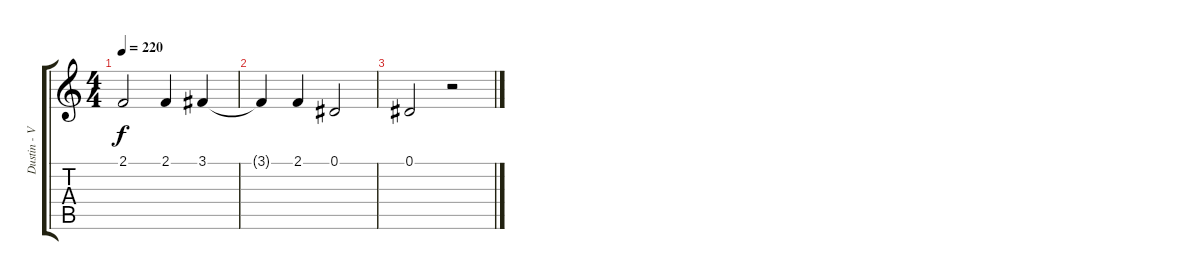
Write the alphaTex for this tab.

\track ("Dustin - Vocals" "Dustin - V") {instrument clarinet}
\staff {score tabs}
\tuning (Eb4 Bb3 Gb3 Db3 Ab2 Eb2) {hide}
\ts (4 4)
\tempo 220
\clef g2
\ks c
2.1.2{dy f} 2.1.4 3.1.4 |
3.1{t}.4 2.1.4 0.1.2 |
0.1.2 r.2
